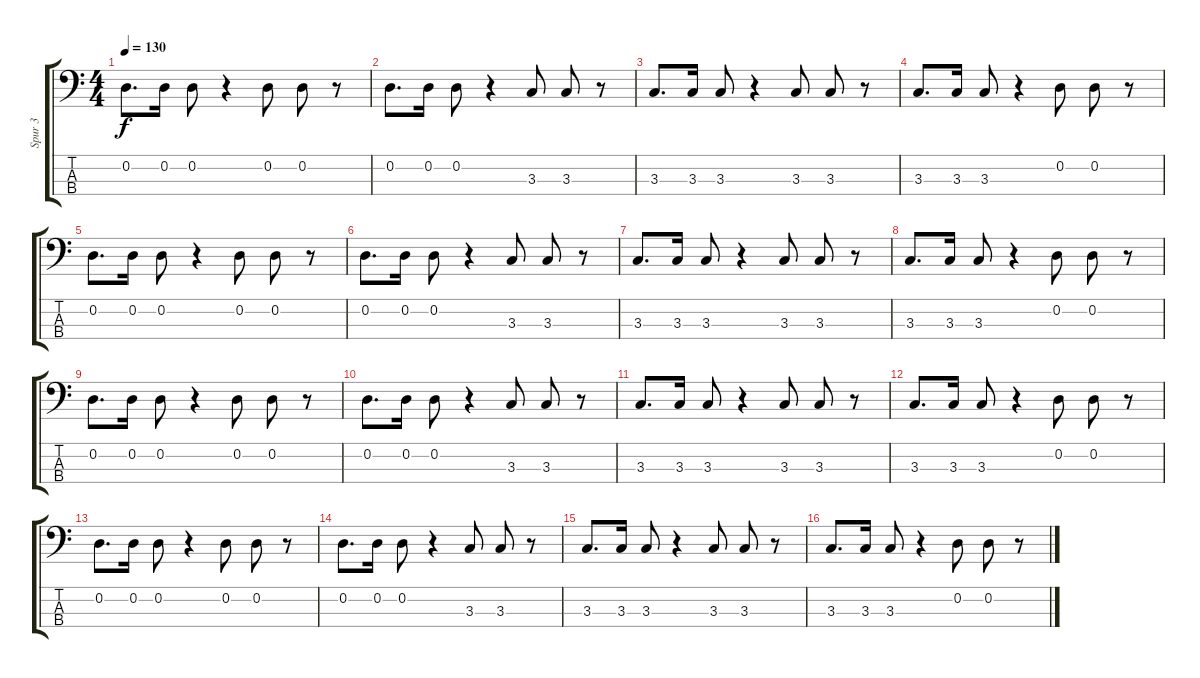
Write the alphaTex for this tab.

\track ("Spur 3" "Spur 3") {instrument electricbassfinger}
\staff {score tabs}
\tuning (G2 D2 A1 E1) {hide}
\ts (4 4)
\tempo 130
\clef f4
\ks c
0.2.8{d dy f} 0.2.16 0.2.8 r.4 0.2.8 0.2.8 r.8 |
0.2.8{d} 0.2.16 0.2.8 r.4 3.3.8 3.3.8 r.8 |
3.3.8{d} 3.3.16 3.3.8 r.4 3.3.8 3.3.8 r.8 |
3.3.8{d} 3.3.16 3.3.8 r.4 0.2.8 0.2.8 r.8 |
0.2.8{d} 0.2.16 0.2.8 r.4 0.2.8 0.2.8 r.8 |
0.2.8{d} 0.2.16 0.2.8 r.4 3.3.8 3.3.8 r.8 |
3.3.8{d} 3.3.16 3.3.8 r.4 3.3.8 3.3.8 r.8 |
3.3.8{d} 3.3.16 3.3.8 r.4 0.2.8 0.2.8 r.8 |
0.2.8{d} 0.2.16 0.2.8 r.4 0.2.8 0.2.8 r.8 |
0.2.8{d} 0.2.16 0.2.8 r.4 3.3.8 3.3.8 r.8 |
3.3.8{d} 3.3.16 3.3.8 r.4 3.3.8 3.3.8 r.8 |
3.3.8{d} 3.3.16 3.3.8 r.4 0.2.8 0.2.8 r.8 |
0.2.8{d} 0.2.16 0.2.8 r.4 0.2.8 0.2.8 r.8 |
0.2.8{d} 0.2.16 0.2.8 r.4 3.3.8 3.3.8 r.8 |
3.3.8{d} 3.3.16 3.3.8 r.4 3.3.8 3.3.8 r.8 |
3.3.8{d} 3.3.16 3.3.8 r.4 0.2.8 0.2.8 r.8
